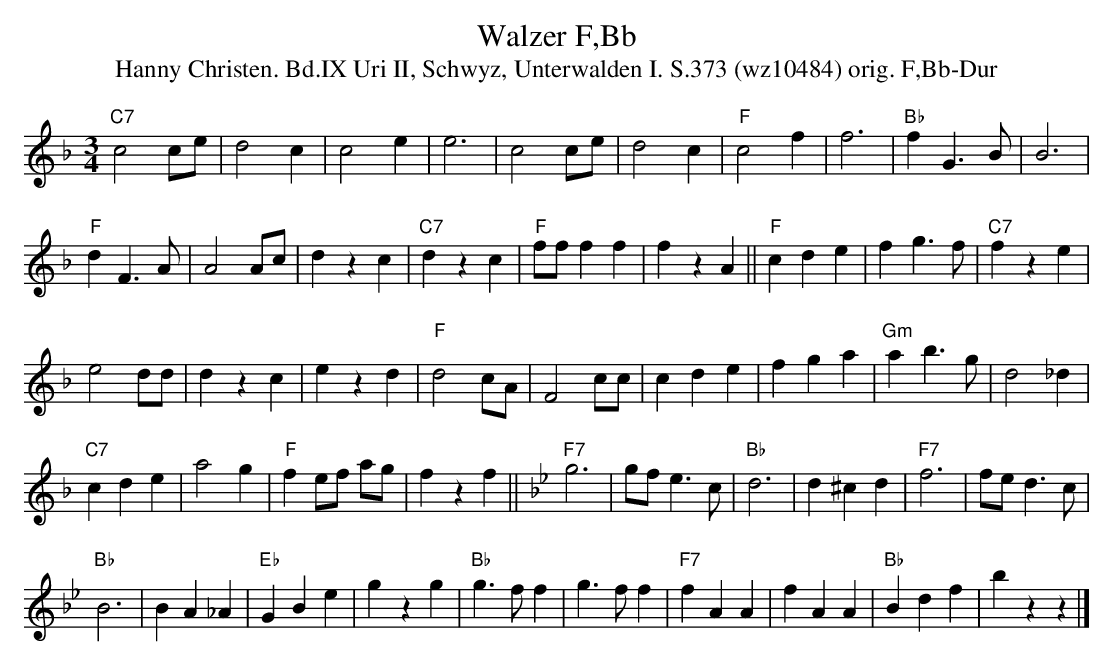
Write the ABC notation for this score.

X:1
T: Walzer F,Bb
T:Hanny Christen. Bd.IX Uri II, Schwyz, Unterwalden I. S.373 (wz10484) orig. F,Bb-Dur
M:3/4
L:1/4
K:F
"C7"c2 c/e/ | d2 c | c2 e | e3 | c2 c/e/ | d2 c | "F"c2 f | f3 | "Bb"fG>B | B3 |
"F"d F>A | A2 A/c/ | d z c | "C7"dzc | "F"f/f/ ff | f z A || "F"cde | fg>f | "C7"fze |
e2 d/d/ | dzc | ezd | "F"d2 c/A/ | F2 c/c/ | cde | fga | "Gm"ab>g | d2 _d |
"C7"cde | a2g | "F"f e/f/ a/g/ | fzf || [K:Bb]  "F7"g3 | g/f/ e>c | "Bb"d3 | d^cd | "F7"f3 | f/e/ d>c |
"Bb"B3 | BA_A | "Eb"GBe | gzg | "Bb"g>f f | g>f f | "F7"fAA | fAA | "Bb"Bdf | bzz |]
